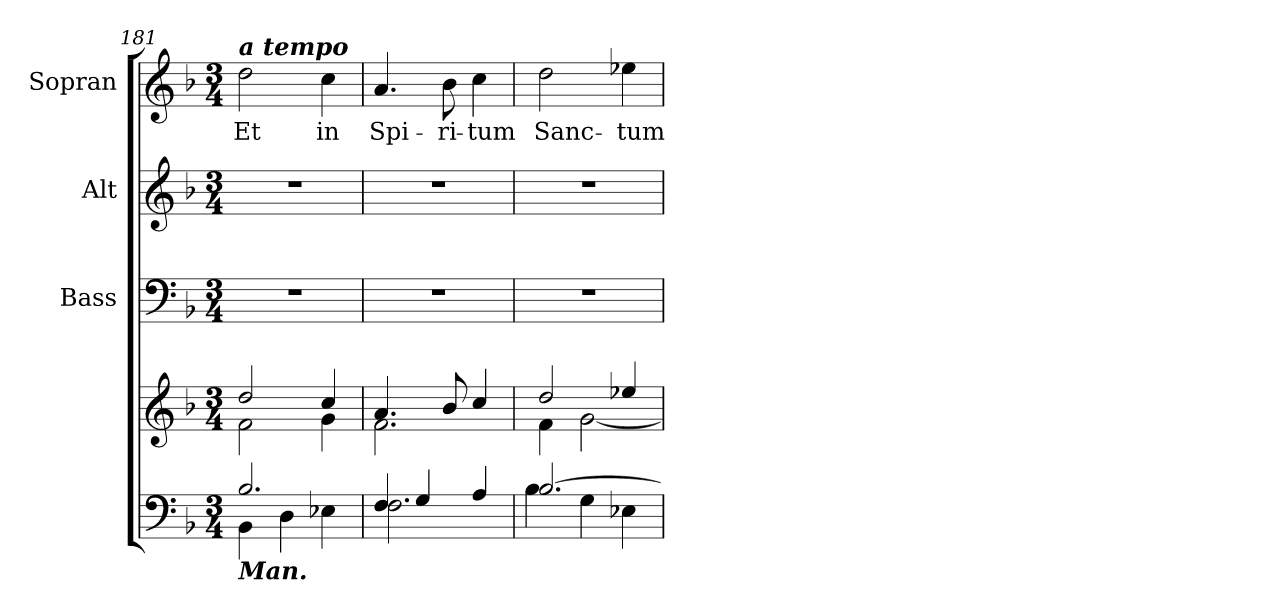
**kern	**kern	**kern	**kern	**kern	**text
*part4	*part4	*part3	*part2	*part1	*part1
*staff5	*staff4	*staff3	*staff2	*staff1	*staff1
*	*	*I"Bass	*I"Alt	*I"Sopran	*
*	*	*I'B.	*I'A.	*I'S.	*
!!LO:PB:g=z
*clefF4	*clefG2	*clefF4	*clefG2	*clefG2	*
*k[b-]	*k[b-]	*k[b-]	*k[b-]	*k[b-]	*
*F:	*F:	*F:	*F:	*F:	*
*M3/4	*M3/4	*M3/4	*M3/4	*M3/4	*
=181	=181	=181	=181	=181	=181
*^	*^	*	*	*	*
!	!	!	!	!	!	!LO:TX:a:Bi:t=a tempo	!
!LO:TX:b:Bi:t=Man.	!	!	!	!	!	!	!
!	!	!	!	!	!	!	!LO:LY:b
2.B-/	4BB-\	2dd/	2f\	2.r	2.r	2dd\	Et
.	4D\	.	.	.	.	.	.
!	!	!	!	!	!	!	!LO:LY:b
.	4E-X\	4cc/	4g\	.	.	4cc\	in
=182	=182	=182	=182	=182	=182	=182	=182
!	!	!	!	!	!	!	!LO:LY:b
4F/	2.F\	4.a/	2.f\	2.r	2.r	4.a/	Spi-
4G/	.	.	.	.	.	.	.
!	!	!	!	!	!	!	!LO:LY:b
.	.	8b-/	.	.	.	8b-\	-ri-
!	!	!	!	!	!	!	!LO:LY:b
4A/	.	4cc/	.	.	.	4cc\	-tum
=183	=183	=183	=183	=183	=183	=183	=183
!	!	!	!	!	!	!	!LO:LY:b
[>2.B-/	4B-\	2dd/	4f\	2.r	2.r	2dd\	Sanc-
.	4G\	.	[<2g\	.	.	.	.
!	!	!	!	!	!	!	!LO:LY:b
.	4E-X\	4ee-X/	.	.	.	4ee-X\	-tum
*v	*v	*	*	*	*	*	*
*	*v	*v	*	*	*	*
=	=	=	=	=	=
*-	*-	*-	*-	*-	*-
